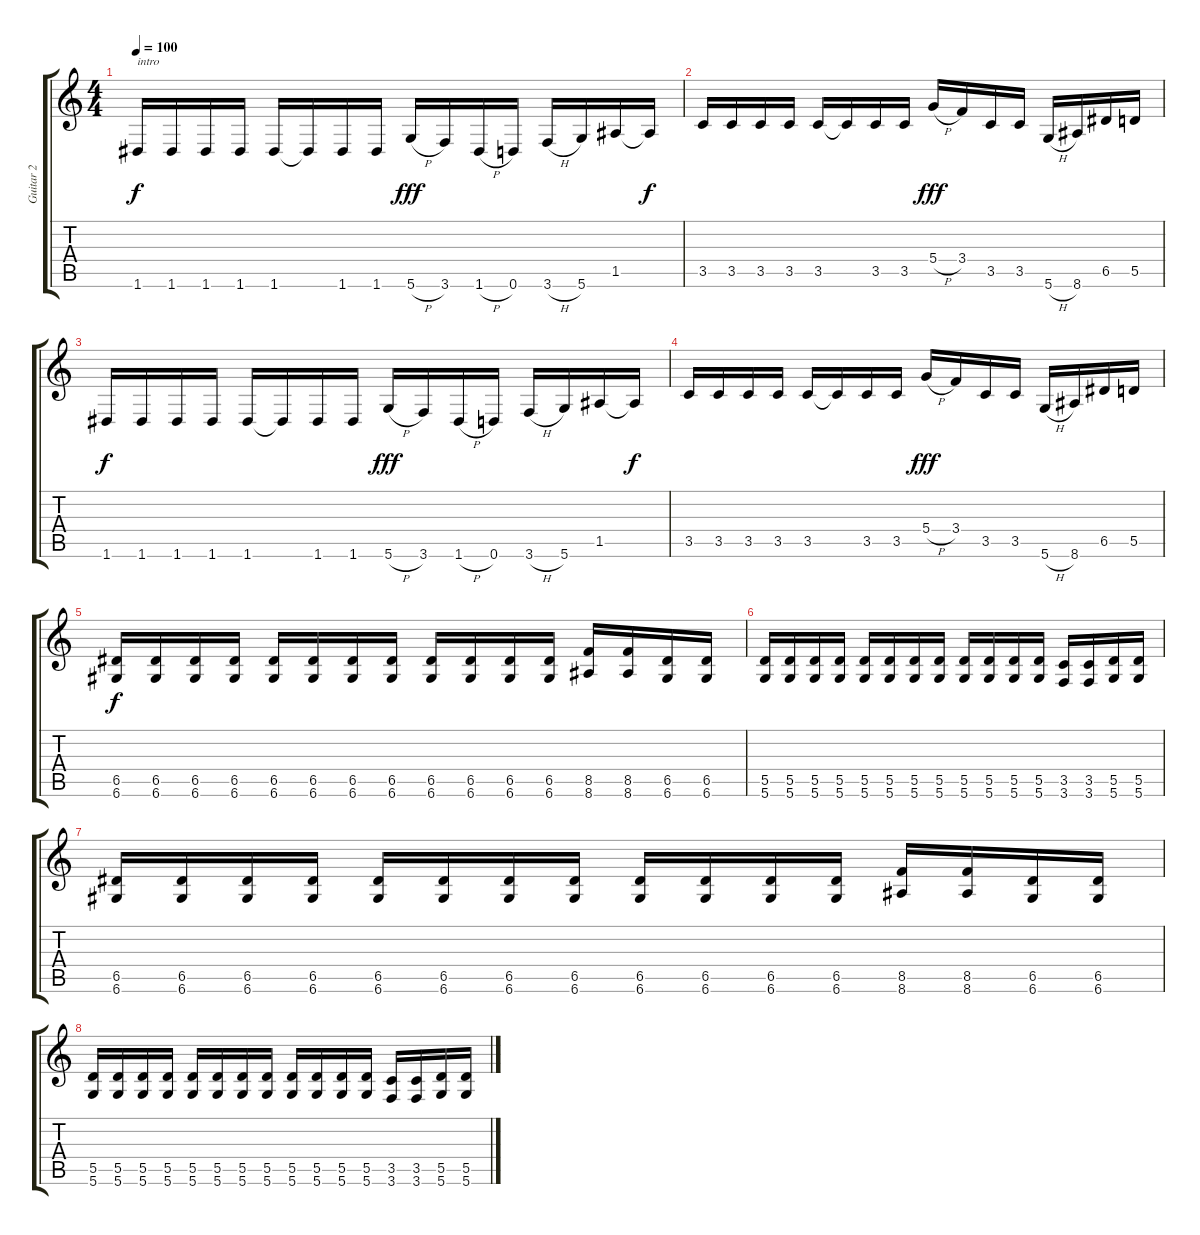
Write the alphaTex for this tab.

\track ("Guitar 2" "Guitar 2") {instrument distortionguitar}
\staff {score tabs}
\tuning (E4 B3 G3 D3 A2 D2) {hide}
\ts (4 4)
\tempo 100
\clef g2
\ks c
1.6.16{txt "intro" dy f} 1.6.16 1.6.16 1.6.16 1.6.16 1.6{t}.16 1.6.16 1.6.16 5.6{h}.16{dy fff} 3.6.16 1.6{h}.16 0.6.16 3.6{h}.16 5.6.16 1.5.16 1.5{t}.16{dy f} |
3.5.16 3.5.16 3.5.16 3.5.16 3.5.16 3.5{t}.16 3.5.16 3.5.16 5.4{h}.16{dy fff} 3.4.16 3.5.16 3.5.16 5.6{h}.16 8.6.16 6.5.16 5.5.16 |
1.6.16{dy f} 1.6.16 1.6.16 1.6.16 1.6.16 1.6{t}.16 1.6.16 1.6.16 5.6{h}.16{dy fff} 3.6.16 1.6{h}.16 0.6.16 3.6{h}.16 5.6.16 1.5.16 1.5{t}.16{dy f} |
3.5.16 3.5.16 3.5.16 3.5.16 3.5.16 3.5{t}.16 3.5.16 3.5.16 5.4{h}.16{dy fff} 3.4.16 3.5.16 3.5.16 5.6{h}.16 8.6.16 6.5.16 5.5.16 |
(6.5 6.6).16{dy f} (6.5 6.6).16 (6.5 6.6).16 (6.5 6.6).16 (6.5 6.6).16 (6.5 6.6).16 (6.5 6.6).16 (6.5 6.6).16 (6.5 6.6).16 (6.5 6.6).16 (6.5 6.6).16 (6.5 6.6).16 (8.5 8.6).16 (8.5 8.6).16 (6.5 6.6).16 (6.5 6.6).16 |
(5.5 5.6).16 (5.5 5.6).16 (5.5 5.6).16 (5.5 5.6).16 (5.5 5.6).16 (5.5 5.6).16 (5.5 5.6).16 (5.5 5.6).16 (5.5 5.6).16 (5.5 5.6).16 (5.5 5.6).16 (5.5 5.6).16 (3.5 3.6).16 (3.5 3.6).16 (5.5 5.6).16 (5.5 5.6).16 |
(6.5 6.6).16 (6.5 6.6).16 (6.5 6.6).16 (6.5 6.6).16 (6.5 6.6).16 (6.5 6.6).16 (6.5 6.6).16 (6.5 6.6).16 (6.5 6.6).16 (6.5 6.6).16 (6.5 6.6).16 (6.5 6.6).16 (8.5 8.6).16 (8.5 8.6).16 (6.5 6.6).16 (6.5 6.6).16 |
(5.5 5.6).16 (5.5 5.6).16 (5.5 5.6).16 (5.5 5.6).16 (5.5 5.6).16 (5.5 5.6).16 (5.5 5.6).16 (5.5 5.6).16 (5.5 5.6).16 (5.5 5.6).16 (5.5 5.6).16 (5.5 5.6).16 (3.5 3.6).16 (3.5 3.6).16 (5.5 5.6).16 (5.5 5.6).16
